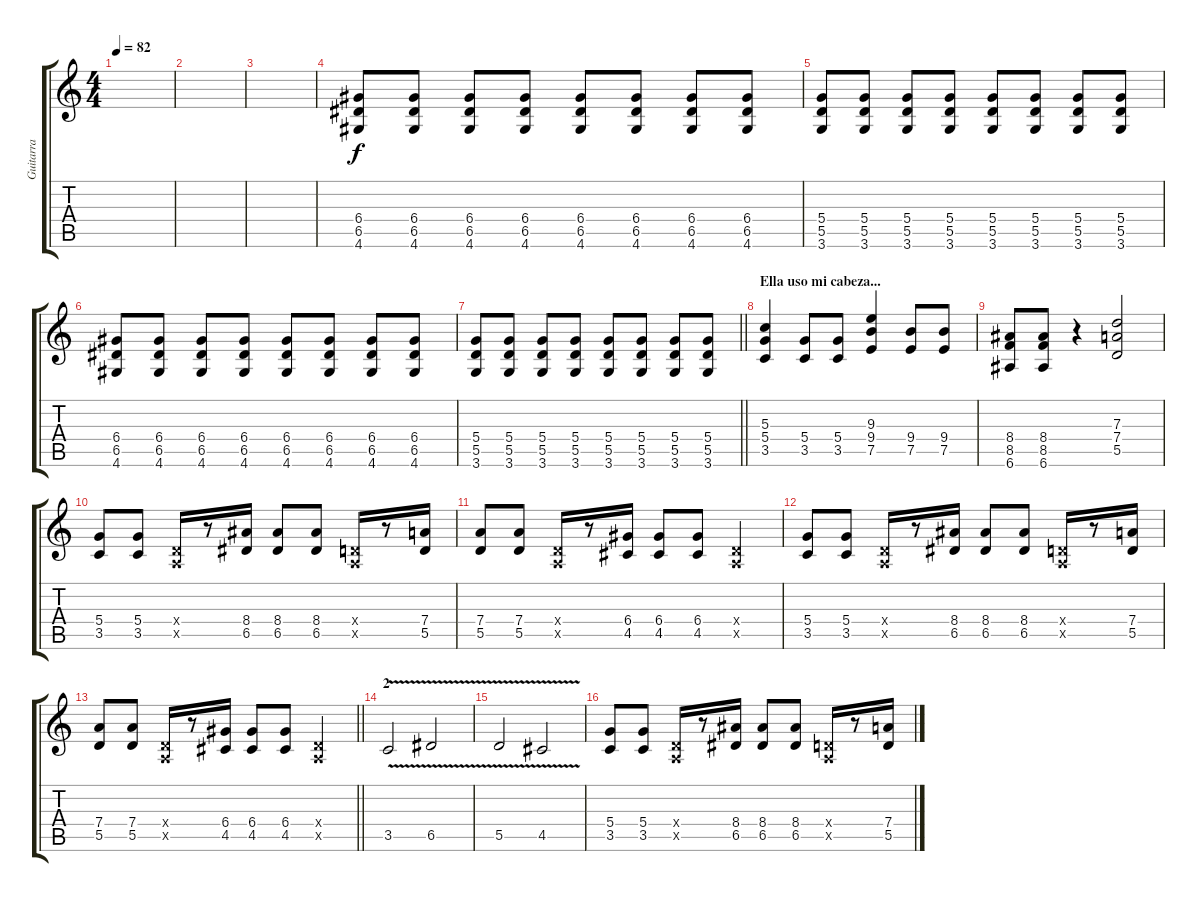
\track ("Guitarra" "Guitarra") {instrument distortionguitar}
\staff {score tabs}
\tuning (E4 B3 G3 D3 A2 E2) {hide}
\ts (4 4)
\tempo 82
\clef g2
\ks c
|
|
|
(6.4 6.5 4.6).8 (6.4 6.5 4.6).8 (6.4 6.5 4.6).8 (6.4 6.5 4.6).8 (6.4 6.5 4.6).8 (6.4 6.5 4.6).8 (6.4 6.5 4.6).8 (6.4 6.5 4.6).8 |
(5.4 5.5 3.6).8 (5.4 5.5 3.6).8 (5.4 5.5 3.6).8 (5.4 5.5 3.6).8 (5.4 5.5 3.6).8 (5.4 5.5 3.6).8 (5.4 5.5 3.6).8 (5.4 5.5 3.6).8 |
(6.4 6.5 4.6).8 (6.4 6.5 4.6).8 (6.4 6.5 4.6).8 (6.4 6.5 4.6).8 (6.4 6.5 4.6).8 (6.4 6.5 4.6).8 (6.4 6.5 4.6).8 (6.4 6.5 4.6).8 |
\barLineRight lightlight
(5.4 5.5 3.6).8 (5.4 5.5 3.6).8 (5.4 5.5 3.6).8 (5.4 5.5 3.6).8 (5.4 5.5 3.6).8 (5.4 5.5 3.6).8 (5.4 5.5 3.6).8 (5.4 5.5 3.6).8 |
\section ("" "Ella uso mi cabeza...")
(5.3 5.4 3.5).4 (5.4 3.5).8 (5.4 3.5).8 (9.3 9.4 7.5).4 (9.4 7.5).8 (9.4 7.5).8 |
(8.4 8.5 6.6).8 (8.4 8.5 6.6).8 r.4 (7.3 7.4 5.5).2 |
(5.4 3.5).8 (5.4 3.5).8 (0.4{x} 0.5{x}).16 r.8 (8.4 6.5).16 (8.4 6.5).8 (8.4 6.5).8 (0.4{x} 0.5{x}).16 r.8 (7.4 5.5).16 |
(7.4 5.5).8 (7.4 5.5).8 (0.4{x} 0.5{x}).16 r.8 (6.4 4.5).16 (6.4 4.5).8 (6.4 4.5).8 (0.4{x} 0.5{x}).4 |
(5.4 3.5).8 (5.4 3.5).8 (0.4{x} 0.5{x}).16 r.8 (8.4 6.5).16 (8.4 6.5).8 (8.4 6.5).8 (0.4{x} 0.5{x}).16 r.8 (7.4 5.5).16 |
\barLineRight lightlight
(7.4 5.5).8 (7.4 5.5).8 (0.4{x} 0.5{x}).16 r.8 (6.4 4.5).16 (6.4 4.5).8 (6.4 4.5).8 (0.4{x} 0.5{x}).4 |
\section ("" "2")
3.5{v}.2 6.5{v}.2 |
5.5{v}.2 4.5{v}.2 |
(5.4 3.5).8 (5.4 3.5).8 (0.4{x} 0.5{x}).16 r.8 (8.4 6.5).16 (8.4 6.5).8 (8.4 6.5).8 (0.4{x} 0.5{x}).16 r.8 (7.4 5.5).16
